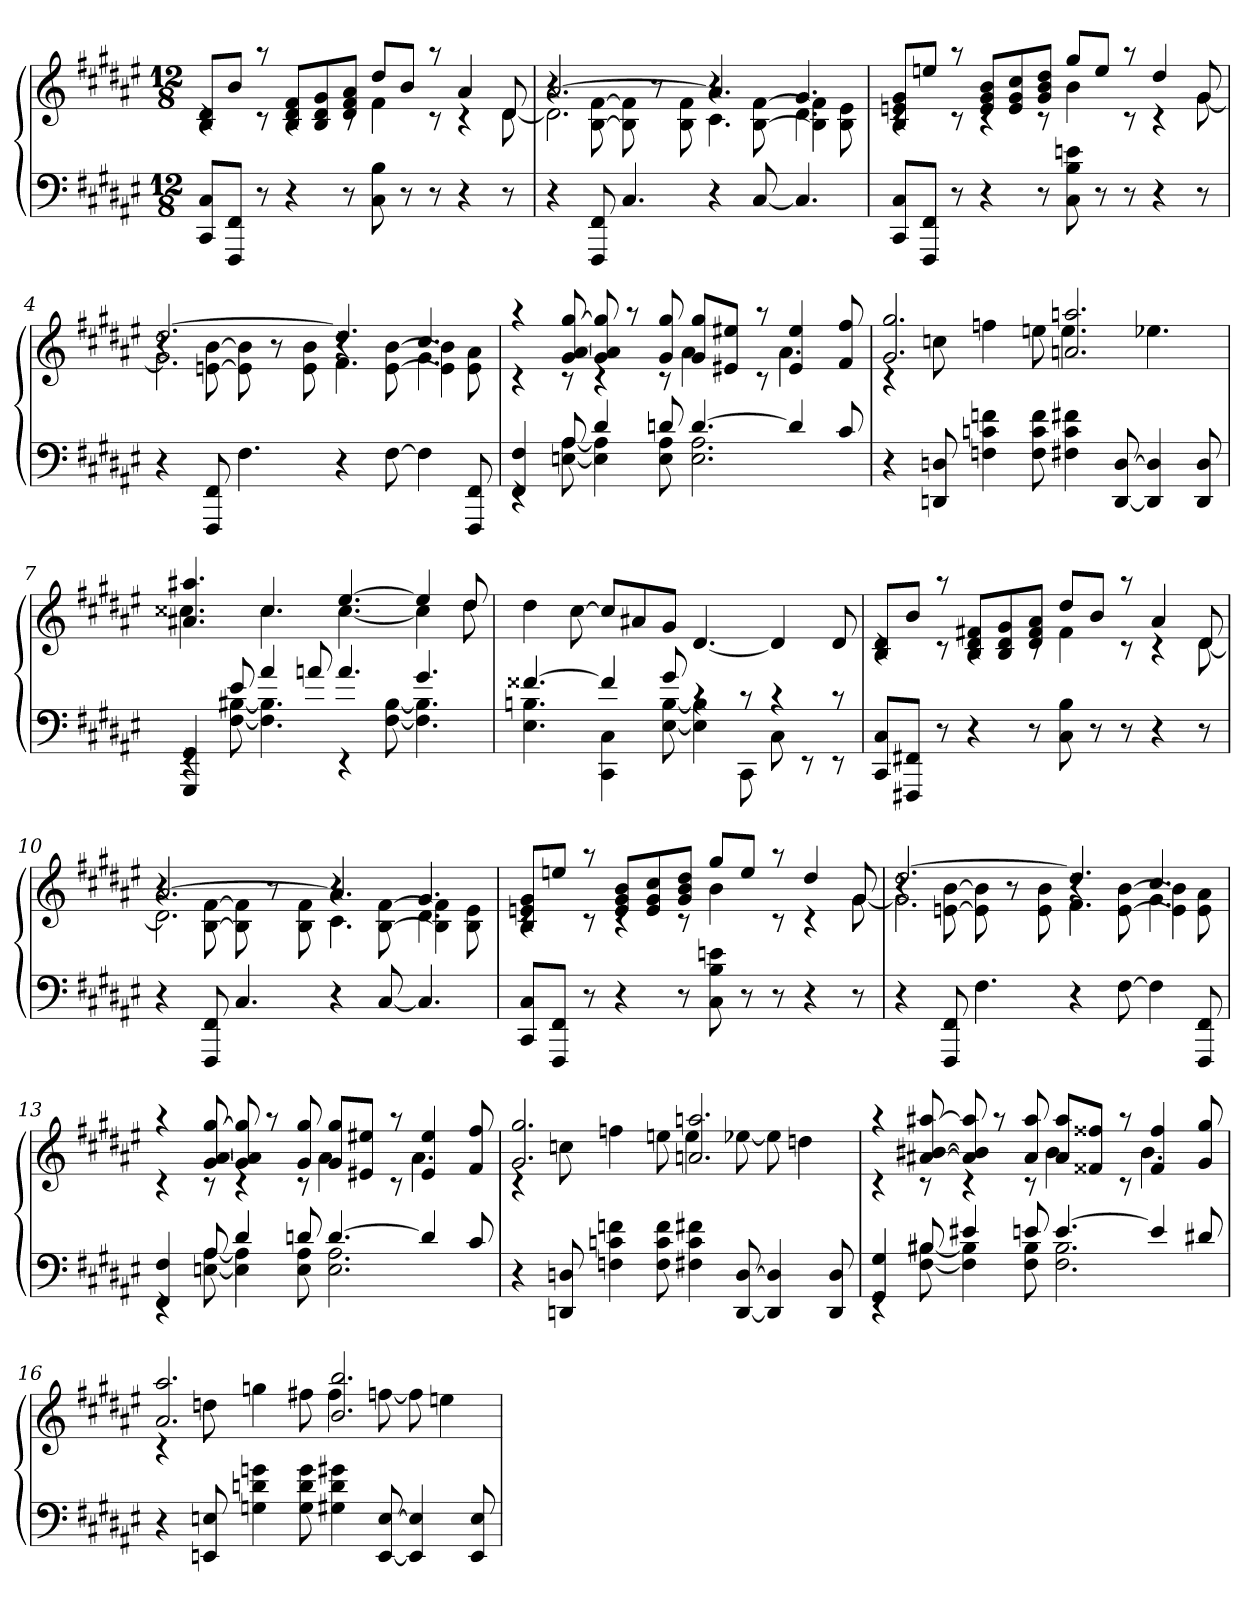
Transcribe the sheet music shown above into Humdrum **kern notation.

**kern	**kern
*part1	*part1
*staff2	*staff1
*clefF4	*clefG2
*k[f#c#g#d#a#e#]	*k[f#c#g#d#a#e#]
*F#:	*F#:
*M12/8	*M12/8
=1	=1
*	*^
8CC# 8C#L	8B 8d#L	4rc
8FFF# 8FF#J	8bJ	.
8r	8raa	8rc
4r	8B 8d# 8f#L	4rc
.	8B 8d# 8g#	.
8r	8d# 8f# 8a#J	8rc
8C# 8B	8dd#L	4f#
8r	8bJ	.
8r	8raa	8rc
4r	4a#	4rc
8r	8d#	[8d#
=2	=2	=2
*	*	*^
4r	[2.a#	2.d#]	4r
8FFF# 8FF#	.	.	[8B\ [8f#\
4.C#	.	.	8B]\ 8f#]\
.	.	.	8r
.	.	.	8B\ 8f#\
4r	4.a#]	4.c#	4r
[8C#	.	.	[8B\ [8f#\
4.C#]	4.g#	4.d#	4B]\ 4f#]\
.	.	.	8B\ 8e#\
*	*	*v	*v
=3	=3	=3
8CC# 8C#L	8B 8en 8g#L	4rc
8FFF# 8FF#J	8eenJ	.
8r	8raa	8rc
4r	8e 8g# 8bL	4rc
.	8e 8g# 8cc#	.
8r	8g# 8b 8dd#J	8rc
8C# 8B 8en	8gg#L	4b
8r	8eeJ	.
8r	8raa	8rc
4r	4dd#	4rc
8r	8g#	[8g#
=4	=4	=4
*	*	*^
4r	[2.dd#	2.g#]	4r
8FFF# 8FF#	.	.	[8en\ [8b\
4.F#	.	.	8e]\ 8b]\
.	.	.	8r
.	.	.	8e\ 8b\
4r	4.dd#]	4.f#	4r
[8F#	.	.	[8e\ [8b\
4F#]	4.cc#	4.g#	4e]\ 4b]\
8FFF# 8FF#	.	.	8e\ 8a#\
*	*	*v	*v
=5	=5	=5
*^	*	*
4FF# 4F#	4rEE	4raa	4rc
8A#	[8En [8A#	[8g# [8a# [8gg#	8rc
4d#	4E] 4A#]	8g#] 8a#] 8gg#]	4rc
.	.	8raa	.
8dn	8E 8A#	8g# 8gg#	8rc
[4.d	2.E 2.A#	8g# 8gg#L	4a#
.	.	8e#X 8ee#XJ	.
.	.	8raa	8rc
4d]	.	4e# 4ee#	4.a#
8c#	.	8f# 8ff#	.
*v	*v	*	*
=6	=6	=6
4r	2.g# 2.gg#	4rc
8DDn 8Dn	.	8ccn
4Fn 4cn 4fn	.	4ffn
8F 8c 8f	.	8een
4F#X 4c 4f#X	2.an 2.aan	4.ee
[8DD [8D	.	.
4DD] 4D]	.	4.ee-X
8DD 8D	.	.
=7	=7	=7
*^	*	*
4GGG# 4GG#	4rEE	4.a#X 4.aa#X	4.cc##X
8e#	[8F# [8B#X	.	.
4a#	4.F#] 4.B#]	4.cc##	4.cc##
8an	.	.	.
4.a	4rEE	[4.ee#	[4.cc##
.	[8F# [8B#	.	.
4.g#	4.F#] 4.B#]	4ee#]	4cc##]
.	.	8dd#	8dd#
*	*	*v	*v
=8	=8	=8
[4.f##X	4.E# 4.Bn	4dd#
.	.	[8cc#
4f##]	4CC# 4C#	8cc#L]
.	.	8a#X
8g#	[8E# [8B	8g#J
4rc	4E#] 4B]	[4.d#
8rc	8CC#	.
4rc	8C#	4d#]
.	8rEE	.
8rc	8rEE	8d#
*v	*v	*
=9	=9
*	*^
8CC# 8C#L	8B 8d#L	4rc
8FFF#X 8FF#XJ	8bJ	.
8r	8raa	8rc
4r	8B 8d# 8f#XL	4rc
.	8B 8d# 8g#	.
8r	8d# 8f# 8a#J	8rc
8C# 8B	8dd#L	4f#
8r	8bJ	.
8r	8raa	8rc
4r	4a#	4rc
8r	8d#	[8d#
=10	=10	=10
*	*	*^
4r	[2.a#	2.d#]	4r
8FFF# 8FF#	.	.	[8B\ [8f#\
4.C#	.	.	8B]\ 8f#]\
.	.	.	8r
.	.	.	8B\ 8f#\
4r	4.a#]	4.c#	4r
[8C#	.	.	[8B\ [8f#\
4.C#]	4.g#	4.d#	4B]\ 4f#]\
.	.	.	8B\ 8e#\
*	*	*v	*v
=11	=11	=11
8CC# 8C#L	8B 8en 8g#L	4rc
8FFF# 8FF#J	8eenJ	.
8r	8raa	8rc
4r	8e 8g# 8bL	4rc
.	8e 8g# 8cc#	.
8r	8g# 8b 8dd#J	8rc
8C# 8B 8en	8gg#L	4b
8r	8eeJ	.
8r	8raa	8rc
4r	4dd#	4rc
8r	8g#	[8g#
=12	=12	=12
*	*	*^
4r	[2.dd#	2.g#]	4r
8FFF# 8FF#	.	.	[8en\ [8b\
4.F#	.	.	8e]\ 8b]\
.	.	.	8r
.	.	.	8e\ 8b\
4r	4.dd#]	4.f#	4r
[8F#	.	.	[8e\ [8b\
4F#]	4.cc#	4.g#	4e]\ 4b]\
8FFF# 8FF#	.	.	8e\ 8a#\
*	*	*v	*v
=13	=13	=13
*^	*	*
4FF# 4F#	4rEE	4raa	4rc
8A#	[8En [8A#	[8g# [8a# [8gg#	8rc
4d#	4E] 4A#]	8g#] 8a#] 8gg#]	4rc
.	.	8raa	.
8dn	8E 8A#	8g# 8gg#	8rc
[4.d	2.E 2.A#	8g# 8gg#L	4a#
.	.	8e#X 8ee#XJ	.
.	.	8raa	8rc
4d]	.	4e# 4ee#	4.a#
8c#	.	8f# 8ff#	.
*v	*v	*	*
=14	=14	=14
4r	2.g# 2.gg#	4rc
8DDn 8Dn	.	8ccn
4Fn 4cn 4fn	.	4ffn
8F 8c 8f	.	8een
4F#X 4c 4f#X	2.an 2.aan	4ee
[8DD [8D	.	[8ee-X
4DD] 4D]	.	8ee-]
.	.	4ddn
8DD 8D	.	.
=15	=15	=15
*^	*	*
4GG# 4G#	4rEE	4raa	4rc
8B#X	[8F# [8B#X	[8a#X [8b#X [8aa#X	8rc
4e#X	4F#] 4B#]	8a#] 8b#] 8aa#]	4rc
.	.	8raa	.
8en	8F# 8B#	8a# 8aa#	8rc
[4.e	2.F# 2.B#	8a# 8aa#L	4b#
.	.	8f##X 8ff##XJ	.
.	.	8raa	8rc
4e]	.	4f## 4ff##	4.b#
8d#X	.	8g# 8gg#	.
*v	*v	*	*
=16	=16	=16
4r	2.a# 2.aa#	4rc
8EEn 8En	.	8ddn
4Gn 4dn 4gn	.	4ggn
8G 8d 8g	.	8ff#X
4G#X 4d 4g#X	2.b 2.bb	4ff#
[8EE [8E	.	[8ffn
4EE] 4E]	.	8ff]
.	.	4een
8EE 8E	.	.
*	*v	*v
=	=
*-	*-
